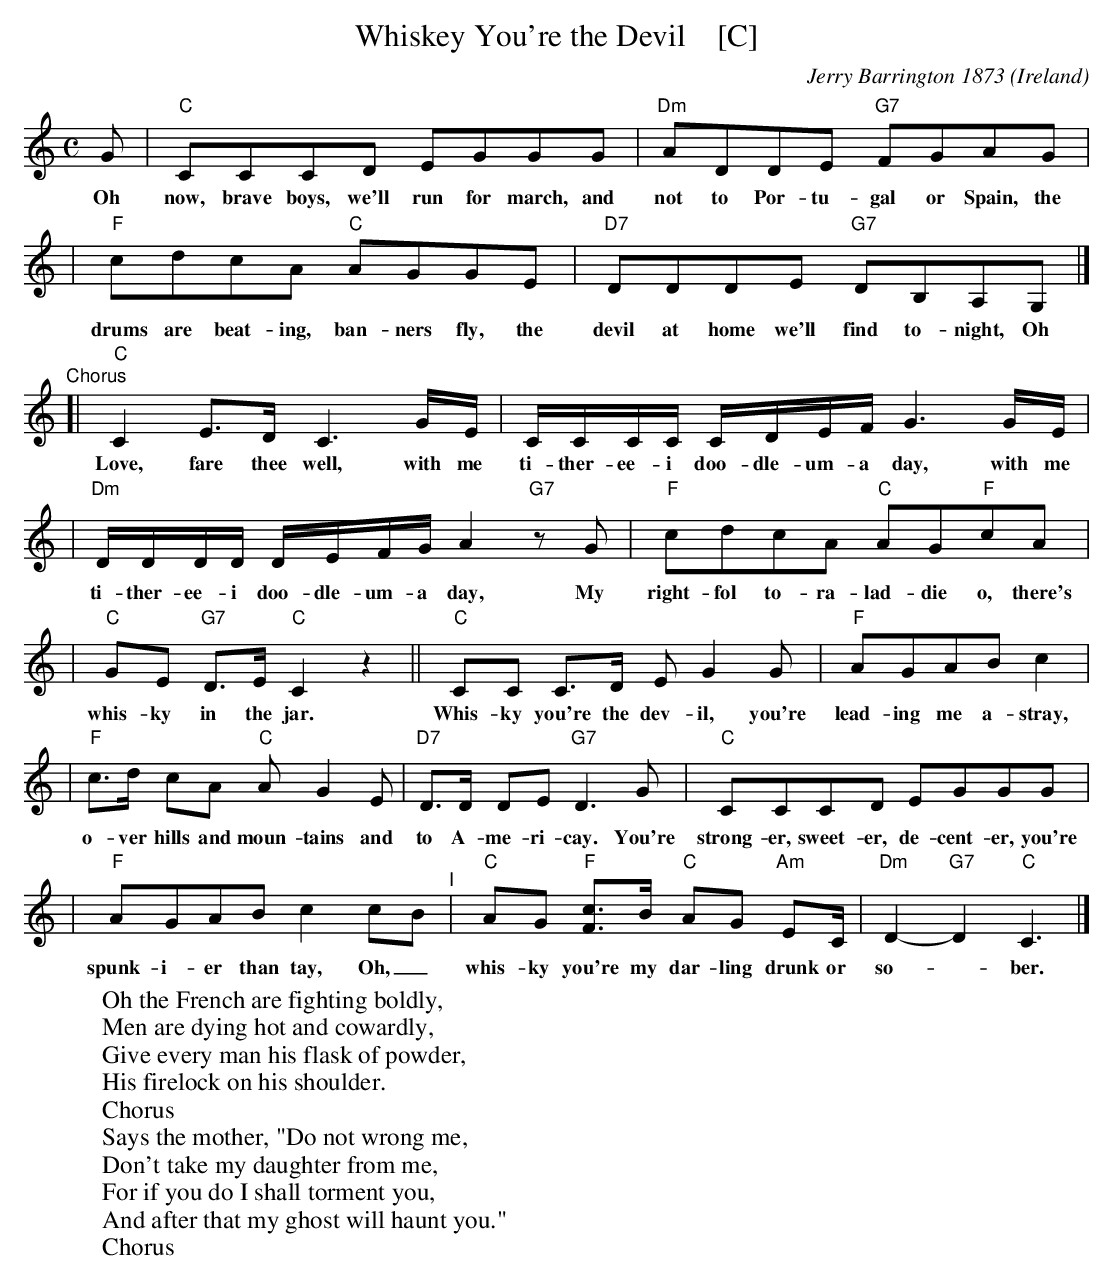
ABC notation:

X:1
T: Whiskey You're the Devil    [C]
C: Jerry Barrington 1873
O: Ireland
M: C
L: 1/16
K: C
G2 | "C"C2C2C2D2 E2G2G2G2 | "Dm"A2D2D2E2 "G7"F2G2A2G2 |
w:Oh now, brave boys, we'll run for march, and not to Por-tu-gal or Spain, the
| "F"c2d2c2A2 "C"A2G2G2E2 | "D7"D2D2D2E2 "G7"D2B,2A,2G,2 |]
w:drums are beat-ing, ban-ners fly, the devil at home we'll find to-night, Oh
"Chorus"\
[| "C"C4E3D C6GE | CCCC CDEF G6 GE |
w:Love, fare thee well, with me ti-ther-ee-i doo-dle-um-a day, with me
| "Dm"DDDD DEFG A4 "G7"z2G2 | "F"c2d2c2A2 "C"A2G2"F"c2A2 |
w:ti-ther-ee-i doo-dle-um-a day, My right-fol to-ra-lad-die o, there's
| "C"G2E2 "G7"D3E "C"C4 z4 || "C"C2C2 C3D E2G4G2 | "F"A2G2A2B2 c4 |
w:whis-ky in the jar. Whis-ky you're the dev-il, you're lead-ing me a-stray,
| "F"c3d c2A2 "C"A2G4E2 | "D7"D3D D2E2 "G7"D6 G2 | "C"C2C2C2D2 E2G2G2G2 |
w:o-ver hills and moun-tains and to A-me-ri-cay. You're strong-er, sweet-er, de-cent-er, you're
| "F"A2G2A2B2 c4c2B2 "^I"| "C"A2G2 "F"[c3F3]B "C"A2G2 "Am"E2C | "Dm"D4-"G7"D4 "C"C6 |]
w:spunk-i-er than tay, Oh,_ whis-ky you're my dar-ling drunk or so-*ber.
W:Oh the French are fighting boldly,
W:Men are dying hot and cowardly,
W:Give every man his flask of powder,
W:His firelock on his shoulder.
W:     Chorus
W:Says the mother, "Do not wrong me,
W:Don't take my daughter from me,
W:For if you do I shall torment you,
W:And after that my ghost will haunt you."
W:     Chorus
